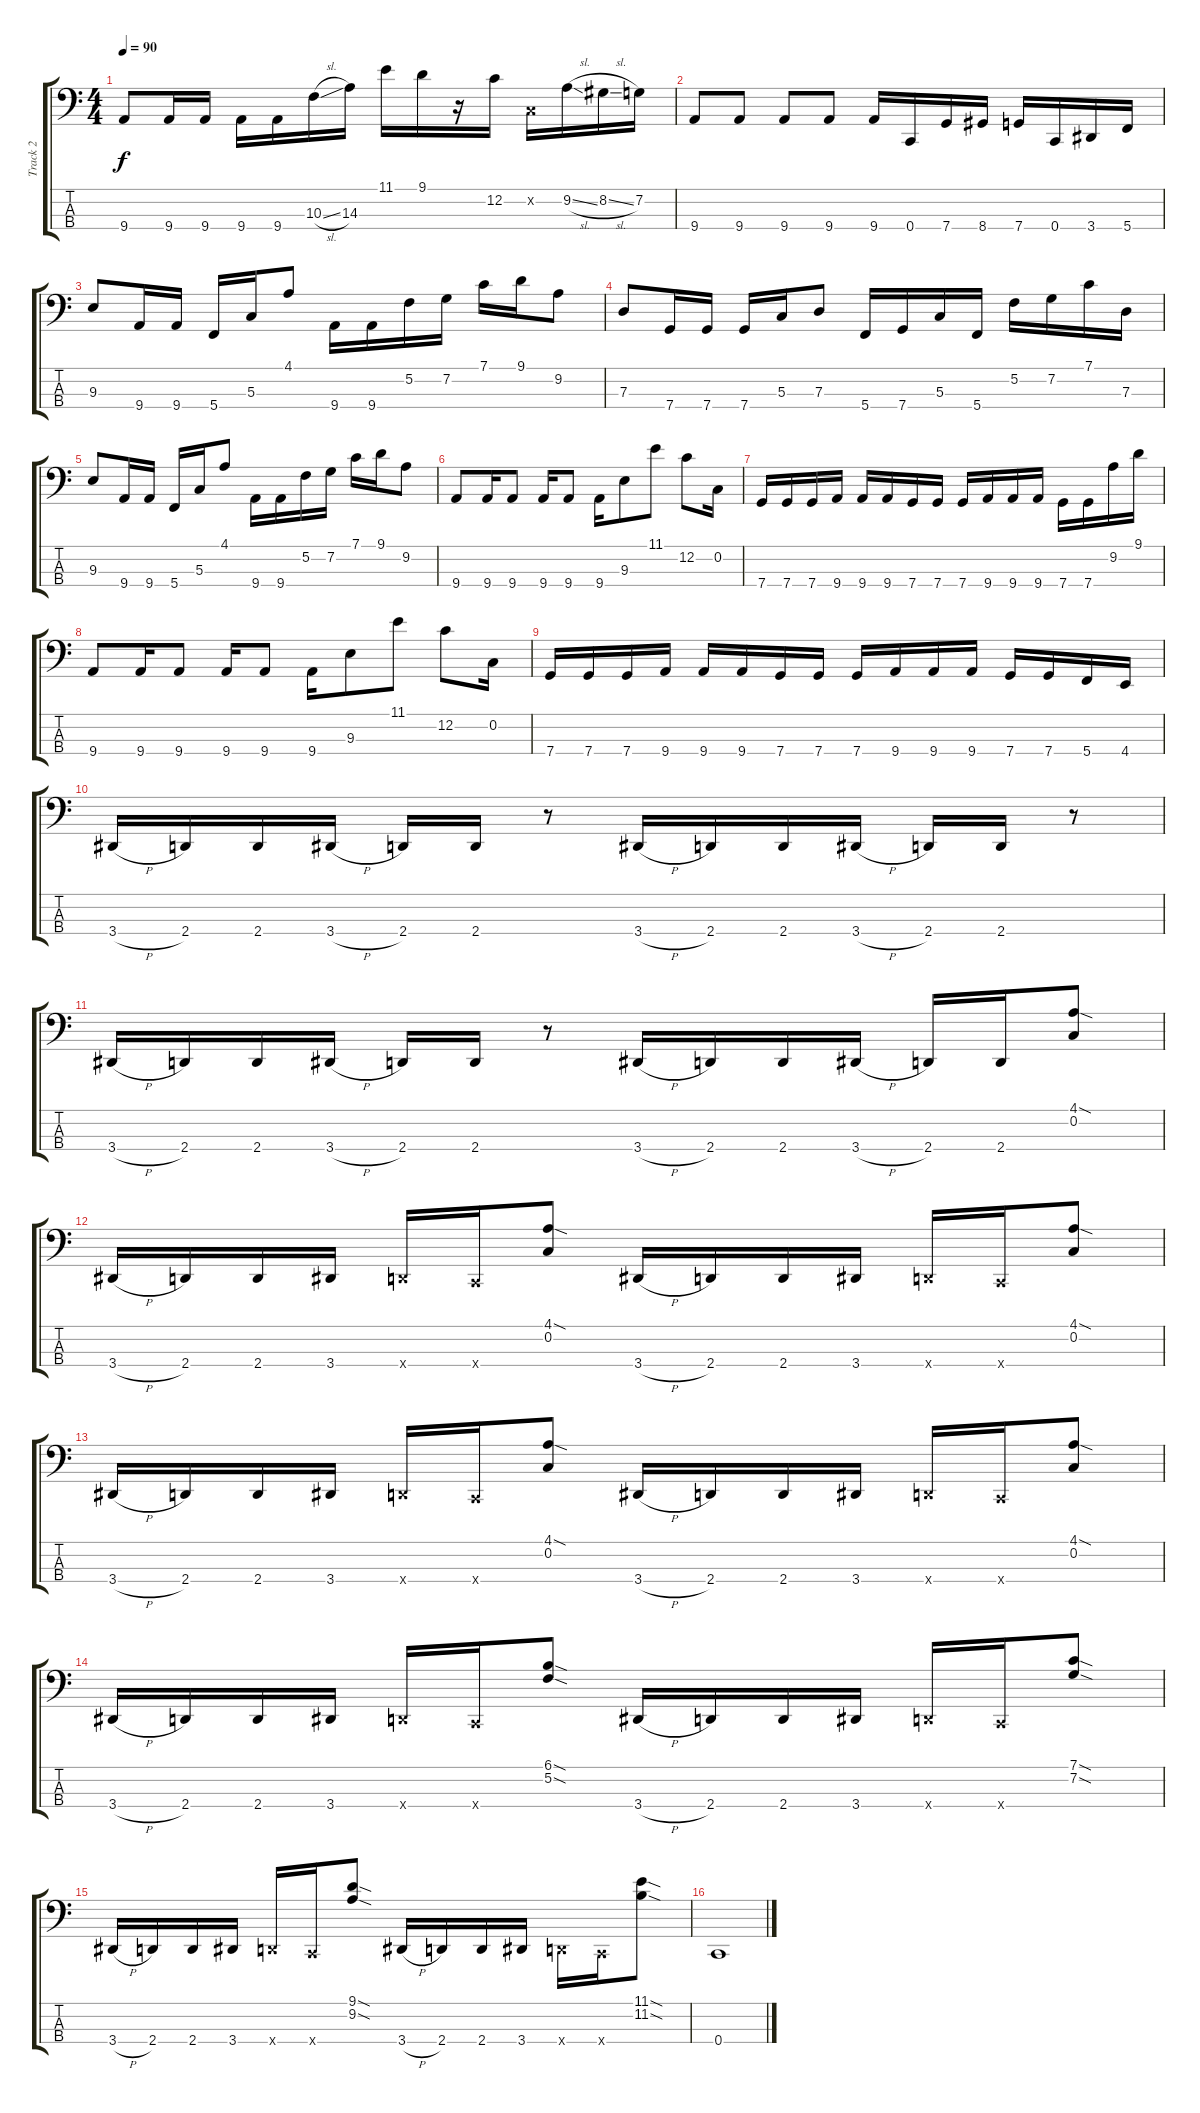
\track ("Track 2" "Track 2") {instrument electricbassfinger}
\staff {score tabs}
\tuning (F2 C2 G1 C1) {hide}
\ts (4 4)
\tempo 90
\clef f4
\ks c
9.4.8{dy f} 9.4.16{instrument electricbassfinger} 9.4.16 9.4.16 9.4.16 10.3{sl}.16 14.3.16 11.1.16 9.1.16 r.16 12.2.16 0.2{x}.16 9.2{sl}.16 8.2{sl}.16 7.2.16 |
9.4.8{instrument slapbass1} 9.4.8 9.4.8 9.4.8 9.4.16 0.4.16 7.4.16 8.4.16 7.4.16 0.4.16 3.4.16 5.4.16 |
9.3.8{instrument electricbassfinger} 9.4.16 9.4.16 5.4.16 5.3.16 4.1.8 9.4.16 9.4.16 5.2.16 7.2.16 7.1.16 9.1.16 9.2.8 |
7.3.8 7.4.16 7.4.16 7.4.16 5.3.16 7.3.8 5.4.16 7.4.16 5.3.16 5.4.16 5.2.16 7.2.16 7.1.16 7.3.16 |
9.3.8 9.4.16 9.4.16 5.4.16 5.3.16 4.1.8 9.4.16 9.4.16 5.2.16 7.2.16 7.1.16 9.1.16 9.2.8 |
9.4.8 9.4.16 9.4.8 9.4.16 9.4.8 9.4.16 9.3.8 11.1.8 12.2.8 0.2.16 |
7.4.16 7.4.16 7.4.16 9.4.16 9.4.16 9.4.16 7.4.16 7.4.16 7.4.16 9.4.16 9.4.16 9.4.16 7.4.16 7.4.16 9.2.16 9.1.16 |
9.4.8 9.4.16 9.4.8 9.4.16 9.4.8 9.4.16 9.3.8 11.1.8 12.2.8 0.2.16 |
7.4.16 7.4.16 7.4.16 9.4.16 9.4.16 9.4.16 7.4.16 7.4.16 7.4.16 9.4.16 9.4.16 9.4.16 7.4.16 7.4.16 5.4.16 4.4.16 |
3.4{h}.16{instrument slapbass1} 2.4.16 2.4.16 3.4{h}.16 2.4.16 2.4.16 r.8 3.4{h}.16 2.4.16 2.4.16 3.4{h}.16 2.4.16 2.4.16 r.8 |
3.4{h}.16 2.4.16 2.4.16 3.4{h}.16 2.4.16 2.4.16 r.8 3.4{h}.16 2.4.16 2.4.16 3.4{h}.16 2.4.16 2.4.16 (4.1{sod} 0.2).8 |
3.4{h}.16 2.4.16 2.4.16 3.4.16 2.4{x}.16 0.4{x}.16 (4.1{sod} 0.2).8 3.4{h}.16 2.4.16 2.4.16 3.4.16 2.4{x}.16 0.4{x}.16 (4.1{sod} 0.2).8 |
3.4{h}.16 2.4.16 2.4.16 3.4.16 2.4{x}.16 0.4{x}.16 (4.1{sod} 0.2).8 3.4{h}.16 2.4.16 2.4.16 3.4.16 2.4{x}.16 0.4{x}.16 (4.1{sod} 0.2).8 |
3.4{h}.16 2.4.16 2.4.16 3.4.16 2.4{x}.16 0.4{x}.16 (6.1{sod} 5.2{sod}).8 3.4{h}.16 2.4.16 2.4.16 3.4.16 2.4{x}.16 0.4{x}.16 (7.1{sod} 7.2{sod}).8 |
3.4{h}.16 2.4.16 2.4.16 3.4.16 2.4{x}.16 0.4{x}.16 (9.1{sod} 9.2{sod}).8 3.4{h}.16 2.4.16 2.4.16 3.4.16 2.4{x}.16 0.4{x}.16 (11.1{sod} 11.2{sod}).8 |
0.4.1
